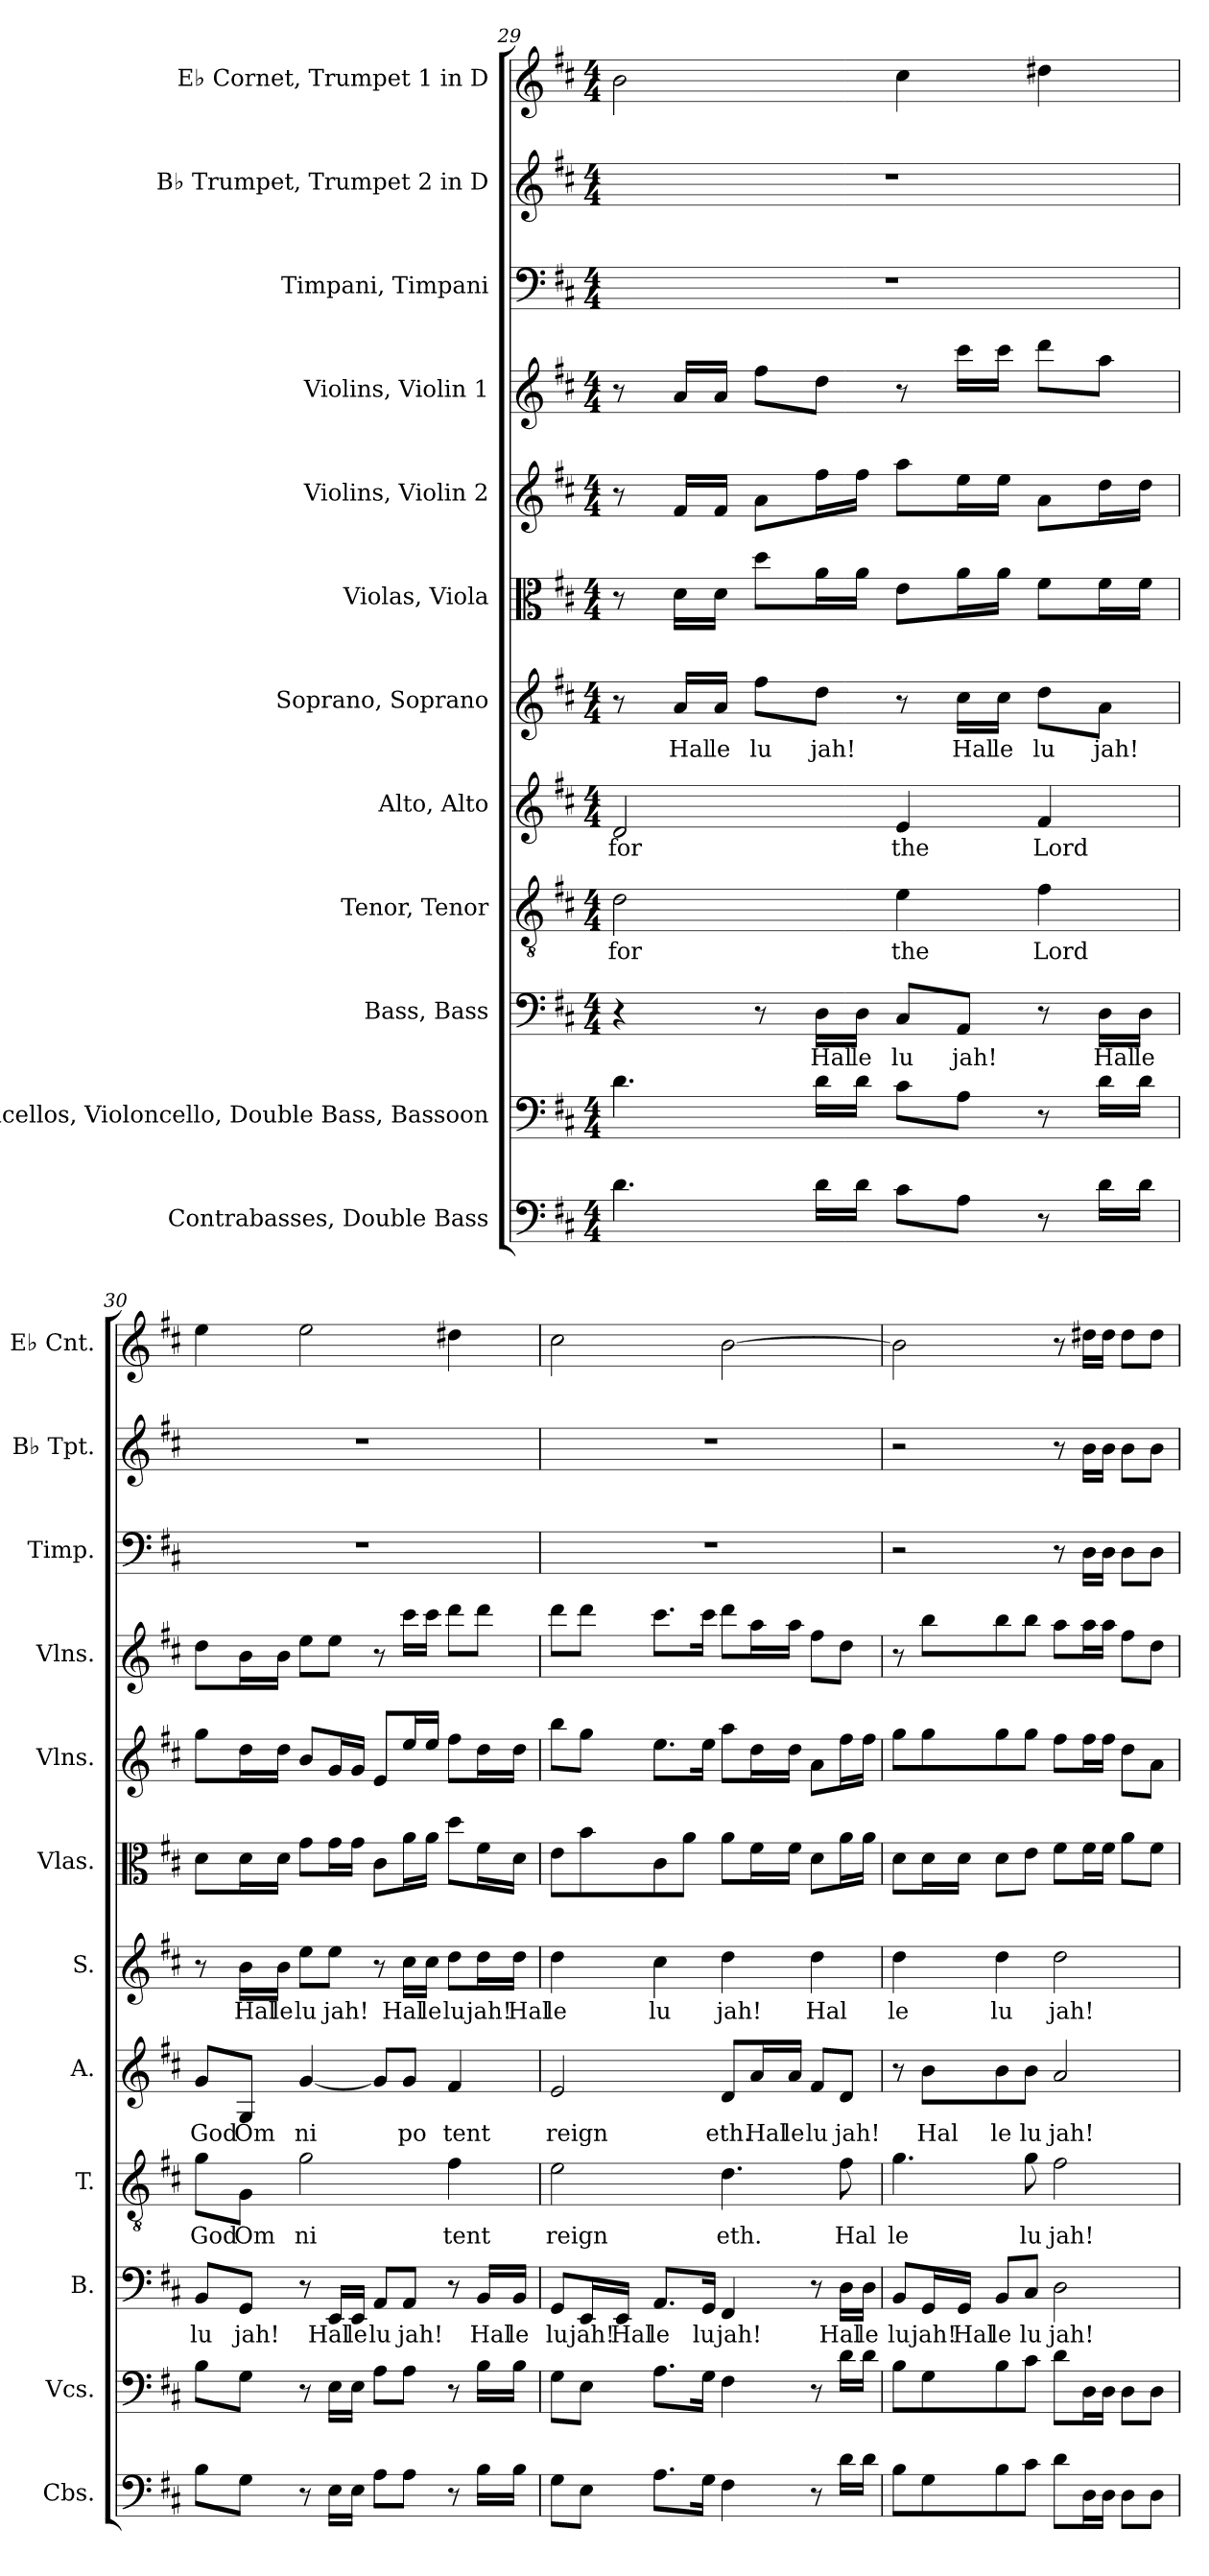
**kern	**kern	**kern	**text	**kern	**text	**kern	**text	**kern	**text	**kern	**kern	**kern	**kern	**kern	**kern
*part12	*part11	*part10	*part10	*part9	*part9	*part8	*part8	*part7	*part7	*part6	*part5	*part4	*part3	*part2	*part1
*staff12	*staff11	*staff10	*staff10	*staff9	*staff9	*staff8	*staff8	*staff7	*staff7	*staff6	*staff5	*staff4	*staff3	*staff2	*staff1
*I"Contrabasses, Double Bass	*I"Violoncellos, Violoncello, Double Bass, Bassoon	*I"Bass, Bass	*	*I"Tenor, Tenor	*	*I"Alto, Alto	*	*I"Soprano, Soprano	*	*I"Violas, Viola	*I"Violins, Violin 2	*I"Violins, Violin 1	*I"Timpani, Timpani	*I"B♭ Trumpet, Trumpet 2 in D	*I"E♭ Cornet, Trumpet 1 in D
*I'Cbs.	*I'Vcs.	*I'B.	*	*I'T.	*	*I'A.	*	*I'S.	*	*I'Vlas.	*I'Vlns.	*I'Vlns.	*I'Timp.	*I'B♭ Tpt.	*I'E♭ Cnt.
!!LO:PB:g=z
*clefF4	*clefF4	*clefF4	*	*clefGv2	*	*clefG2	*	*clefG2	*	*clefC3	*clefG2	*clefG2	*clefF4	*clefG2	*clefG2
*ITrd7c12	*	*	*	*	*	*	*	*	*	*	*	*	*	*ITrd1c2	*ITrd-2c-3
*k[f#c#]	*k[f#c#]	*k[f#c#]	*	*k[f#c#]	*	*k[f#c#]	*	*k[f#c#]	*	*k[f#c#]	*k[f#c#]	*k[f#c#]	*k[f#c#]	*k[]	*k[b-]
*M4/4	*M4/4	*M4/4	*	*M4/4	*	*M4/4	*	*M4/4	*	*M4/4	*M4/4	*M4/4	*M4/4	*M4/4	*M4/4
=29	=29	=29	=29	=29	=29	=29	=29	=29	=29	=29	=29	=29	=29	=29	=29
!	!	!	!	!	!LO:LY:b	!	!LO:LY:b	!	!	!	!	!	!	!	!
4.D\	4.d\	4r	.	2d\	for	2d/	for	8r	.	8r	8r	8r	1r	1r	2dd\
!	!	!	!	!	!	!	!	!	!LO:LY:b	!	!	!	!	!	!
.	.	.	.	.	.	.	.	16a/LL	Hal	16d\LL	16f#/LL	16a/LL	.	.	.
!	!	!	!	!	!	!	!	!	!LO:LY:b	!	!	!	!	!	!
.	.	.	.	.	.	.	.	16a/JJ	le	16d\JJ	16f#/JJ	16a/JJ	.	.	.
!	!	!	!	!	!	!	!	!	!LO:LY:b	!	!	!	!	!	!
.	.	8r	.	.	.	.	.	8ff#\L	lu	8dd\L	8a\L	8ff#\L	.	.	.
!	!	!	!LO:LY:b	!	!	!	!	!	!LO:LY:b	!	!	!	!	!	!
16D\LL	16d\LL	16D\LL	Hal	.	.	.	.	8dd\J	jah!	16a\L	16ff#\L	8dd\J	.	.	.
!	!	!	!LO:LY:b	!	!	!	!	!	!	!	!	!	!	!	!
16D\JJ	16d\JJ	16D\JJ	le	.	.	.	.	.	.	16a\JJ	16ff#\JJ	.	.	.	.
!	!	!	!LO:LY:b	!	!LO:LY:b	!	!LO:LY:b	!	!	!	!	!	!	!	!
8C#\L	8c#\L	8C#/L	lu	4e\	the	4e/	the	8r	.	8e\L	8aa\L	8r	.	.	4ee\
!	!	!	!LO:LY:b	!	!	!	!	!	!LO:LY:b	!	!	!	!	!	!
8AA\J	8A\J	8AA/J	jah!	.	.	.	.	16cc#\LL	Hal	16a\L	16ee\L	16ccc#\LL	.	.	.
!	!	!	!	!	!	!	!	!	!LO:LY:b	!	!	!	!	!	!
.	.	.	.	.	.	.	.	16cc#\JJ	le	16a\JJ	16ee\JJ	16ccc#\JJ	.	.	.
!	!	!	!	!	!LO:LY:b	!	!LO:LY:b	!	!LO:LY:b	!	!	!	!	!	!
8r	8r	8r	.	4f#\	Lord	4f#/	Lord	8dd\L	lu	8f#\L	8a\L	8ddd\L	.	.	4ff#X\
!	!	!	!LO:LY:b	!	!	!	!	!	!LO:LY:b	!	!	!	!	!	!
16D\LL	16d\LL	16D\LL	Hal	.	.	.	.	8a\J	jah!	16f#\L	16dd\L	8aa\J	.	.	.
!	!	!	!LO:LY:b	!	!	!	!	!	!	!	!	!	!	!	!
16D\JJ	16d\JJ	16D\JJ	le	.	.	.	.	.	.	16f#\JJ	16dd\JJ	.	.	.	.
=30	=30	=30	=30	=30	=30	=30	=30	=30	=30	=30	=30	=30	=30	=30	=30
!	!	!	!LO:LY:b	!	!LO:LY:b	!	!LO:LY:b	!	!	!	!	!	!	!	!
8BB\L	8B\L	8BB/L	lu	8g\L	God	8g/L	God	8r	.	8d\L	8gg\L	8dd\L	1r	1r	4gg\
!	!	!	!LO:LY:b	!	!LO:LY:b	!	!LO:LY:b	!	!LO:LY:b	!	!	!	!	!	!
8GG\J	8G\J	8GG/J	jah!	8G\J	Om	8G/J	Om	16b\LL	Hal	16d\L	16dd\L	16b\L	.	.	.
!	!	!	!	!	!	!	!	!	!LO:LY:b	!	!	!	!	!	!
.	.	.	.	.	.	.	.	16b\JJ	le	16d\JJ	16dd\JJ	16b\JJ	.	.	.
!	!	!	!	!	!LO:LY:b	!	!LO:LY:b	!	!LO:LY:b	!	!	!	!	!	!
8r	8r	8r	.	2g\	ni	[4g/	ni	8ee\L	lu	8g\L	8b/L	8ee\L	.	.	2gg\
!	!	!	!LO:LY:b	!	!	!	!	!	!LO:LY:b	!	!	!	!	!	!
16EE\LL	16E\LL	16EE/LL	Hal	.	.	.	.	8ee\J	jah!	16g\L	16g/L	8ee\J	.	.	.
!	!	!	!LO:LY:b	!	!	!	!	!	!	!	!	!	!	!	!
16EE\JJ	16E\JJ	16EE/JJ	le	.	.	.	.	.	.	16g\JJ	16g/JJ	.	.	.	.
!	!	!	!LO:LY:b	!	!	!	!	!	!	!	!	!	!	!	!
8AA\L	8A\L	8AA/L	lu	.	.	8g/L]	.	8r	.	8c#\L	8e/L	8r	.	.	.
!	!	!	!LO:LY:b	!	!	!	!LO:LY:b	!	!LO:LY:b	!	!	!	!	!	!
8AA\J	8A\J	8AA/J	jah!	.	.	8g/J	po	16cc#\LL	Hal	16a\L	16ee/L	16ccc#\LL	.	.	.
!	!	!	!	!	!	!	!	!	!LO:LY:b	!	!	!	!	!	!
.	.	.	.	.	.	.	.	16cc#\JJ	le	16a\JJ	16ee/JJ	16ccc#\JJ	.	.	.
!	!	!	!	!	!LO:LY:b	!	!LO:LY:b	!	!LO:LY:b	!	!	!	!	!	!
8r	8r	8r	.	4f#\	tent	4f#/	tent	8dd\L	lu	8dd\L	8ff#\L	8ddd\L	.	.	4ff#X\
!	!	!	!LO:LY:b	!	!	!	!	!	!LO:LY:b	!	!	!	!	!	!
16BB\LL	16B\LL	16BB/LL	Hal	.	.	.	.	16dd\L	jah!	16f#\L	16dd\L	8ddd\J	.	.	.
!	!	!	!LO:LY:b	!	!	!	!	!	!LO:LY:b	!	!	!	!	!	!
16BB\JJ	16B\JJ	16BB/JJ	le	.	.	.	.	16dd\JJ	Hal	16d\JJ	16dd\JJ	.	.	.	.
!!LO:PB:g=z
=31	=31	=31	=31	=31	=31	=31	=31	=31	=31	=31	=31	=31	=31	=31	=31
!	!	!	!LO:LY:b	!	!LO:LY:b	!	!LO:LY:b	!	!LO:LY:b	!	!	!	!	!	!
8GG\L	8G\L	8GG/L	lu	2e\	reign	2e/	reign	4dd\	le	8e\L	8bb\L	8ddd\L	1r	1r	2ee\
!	!	!	!LO:LY:b	!	!	!	!	!	!	!	!	!	!	!	!
8EE\J	8E\J	16EE/L	jah!	.	.	.	.	.	.	8b\	8gg\J	8ddd\J	.	.	.
!	!	!	!LO:LY:b	!	!	!	!	!	!	!	!	!	!	!	!
.	.	16EE/JJ	Hal	.	.	.	.	.	.	.	.	.	.	.	.
!	!	!	!LO:LY:b	!	!	!	!	!	!LO:LY:b	!	!	!	!	!	!
8.AA\L	8.A\L	8.AA/L	le	.	.	.	.	4cc#\	lu	8c#\	8.ee\L	8.ccc#\L	.	.	.
.	.	.	.	.	.	.	.	.	.	8a\J	.	.	.	.	.
!	!	!	!LO:LY:b	!	!	!	!	!	!	!	!	!	!	!	!
16GG\Jk	16G\Jk	16GG/Jk	lu	.	.	.	.	.	.	.	16ee\Jk	16ccc#\Jk	.	.	.
!	!	!	!LO:LY:b	!	!LO:LY:b	!	!LO:LY:b	!	!LO:LY:b	!	!	!	!	!	!
4FF#\	4F#\	4FF#/	jah!	4.d\	eth.	8d/L	eth.	4dd\	jah!	8a\L	8aa\L	8ddd\L	.	.	[2dd\
!	!	!	!	!	!	!	!LO:LY:b	!	!	!	!	!	!	!	!
.	.	.	.	.	.	16a/L	Hal	.	.	16f#\L	16dd\L	16aa\L	.	.	.
!	!	!	!	!	!	!	!LO:LY:b	!	!	!	!	!	!	!	!
.	.	.	.	.	.	16a/JJ	le	.	.	16f#\JJ	16dd\JJ	16aa\JJ	.	.	.
!	!	!	!	!	!	!	!LO:LY:b	!	!LO:LY:b	!	!	!	!	!	!
8r	8r	8r	.	.	.	8f#/L	lu	4dd\	Hal	8d\L	8a\L	8ff#\L	.	.	.
!	!	!	!LO:LY:b	!	!LO:LY:b	!	!LO:LY:b	!	!	!	!	!	!	!	!
16D\LL	16d\LL	16D\LL	Hal	8f#\	Hal	8d/J	jah!	.	.	16a\L	16ff#\L	8dd\J	.	.	.
!	!	!	!LO:LY:b	!	!	!	!	!	!	!	!	!	!	!	!
16D\JJ	16d\JJ	16D\JJ	le	.	.	.	.	.	.	16a\JJ	16ff#\JJ	.	.	.	.
=32	=32	=32	=32	=32	=32	=32	=32	=32	=32	=32	=32	=32	=32	=32	=32
!	!	!	!LO:LY:b	!	!LO:LY:b	!	!	!	!LO:LY:b	!	!	!	!	!	!
8BB\L	8B\L	8BB/L	lu	4.g\	le	8r	.	4dd\	le	8d\L	8gg\L	8r	2r	2r	2dd\]
!	!	!	!LO:LY:b	!	!	!	!LO:LY:b	!	!	!	!	!	!	!	!
8GG\	8G\	16GG/L	jah!	.	.	8b\L	Hal	.	.	16d\L	8gg\	8bb\L	.	.	.
!	!	!	!LO:LY:b	!	!	!	!	!	!	!	!	!	!	!	!
.	.	16GG/JJ	Hal	.	.	.	.	.	.	16d\JJ	.	.	.	.	.
!	!	!	!LO:LY:b	!	!	!	!LO:LY:b	!	!LO:LY:b	!	!	!	!	!	!
8BB\	8B\	8BB/L	le	.	.	8b\	le	4dd\	lu	8d\L	8gg\	8bb\	.	.	.
!	!	!	!LO:LY:b	!	!LO:LY:b	!	!LO:LY:b	!	!	!	!	!	!	!	!
8C#\J	8c#\J	8C#/J	lu	8g\	lu	8b\J	lu	.	.	8e\J	8gg\J	8bb\J	.	.	.
!	!	!	!LO:LY:b	!	!LO:LY:b	!	!LO:LY:b	!	!LO:LY:b	!	!	!	!	!	!
8D\L	8d\L	2D\	jah!	2f#\	jah!	2a/	jah!	2dd\	jah!	8f#\L	8ff#\L	8aa\L	8r	8r	8r
16DD\L	16D\L	.	.	.	.	.	.	.	.	16f#\L	16ff#\L	16aa\L	16D\LL	16a\LL	16ff#X\LL
16DD\JJ	16D\JJ	.	.	.	.	.	.	.	.	16f#\JJ	16ff#\JJ	16aa\JJ	16D\JJ	16a\JJ	16ff#\JJ
8DD\L	8D\L	.	.	.	.	.	.	.	.	8a\L	8dd\L	8ff#\L	8D\L	8a\L	8ff#\L
8DD\J	8D\J	.	.	.	.	.	.	.	.	8f#\J	8a\J	8dd\J	8D\J	8a\J	8ff#\J
=	=	=	=	=	=	=	=	=	=	=	=	=	=	=	=
*-	*-	*-	*-	*-	*-	*-	*-	*-	*-	*-	*-	*-	*-	*-	*-
